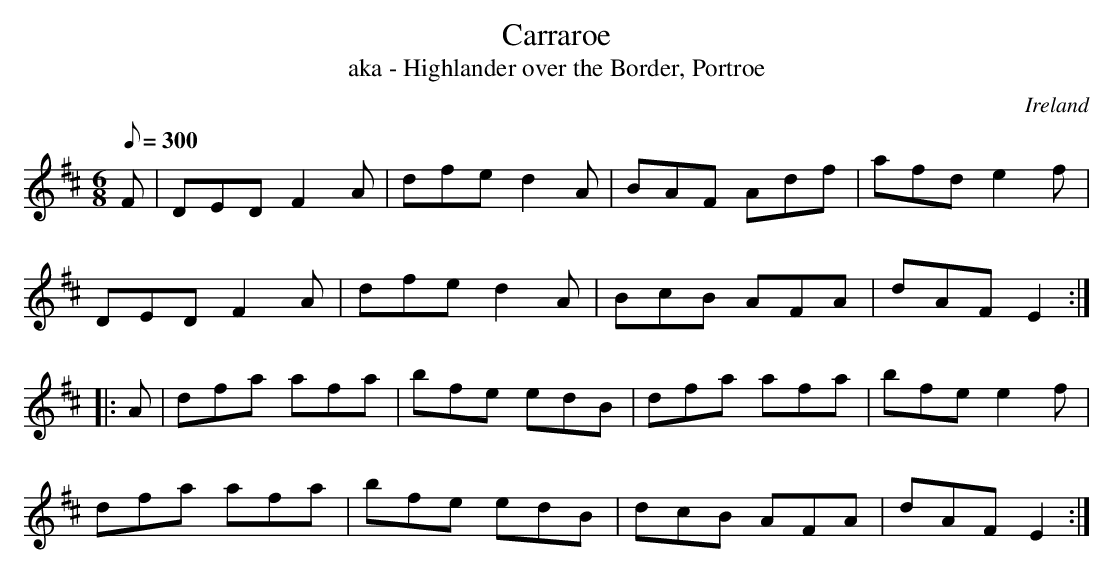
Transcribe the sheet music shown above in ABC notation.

X:1
T:Carraroe
T:aka - Highlander over the Border, Portroe
O:Ireland
L:1/8
Q:300
M:6/8
K:D
F|DED F2 A|dfe d2 A|BAF Adf|afd e2 f|
DED F2 A|dfe d2 A|BcB AFA|dAF E2:|
|:A|dfa afa|bfe edB|dfa afa|bfe e2 f|
dfa afa|bfe edB|dcB AFA|dAF E2:|
